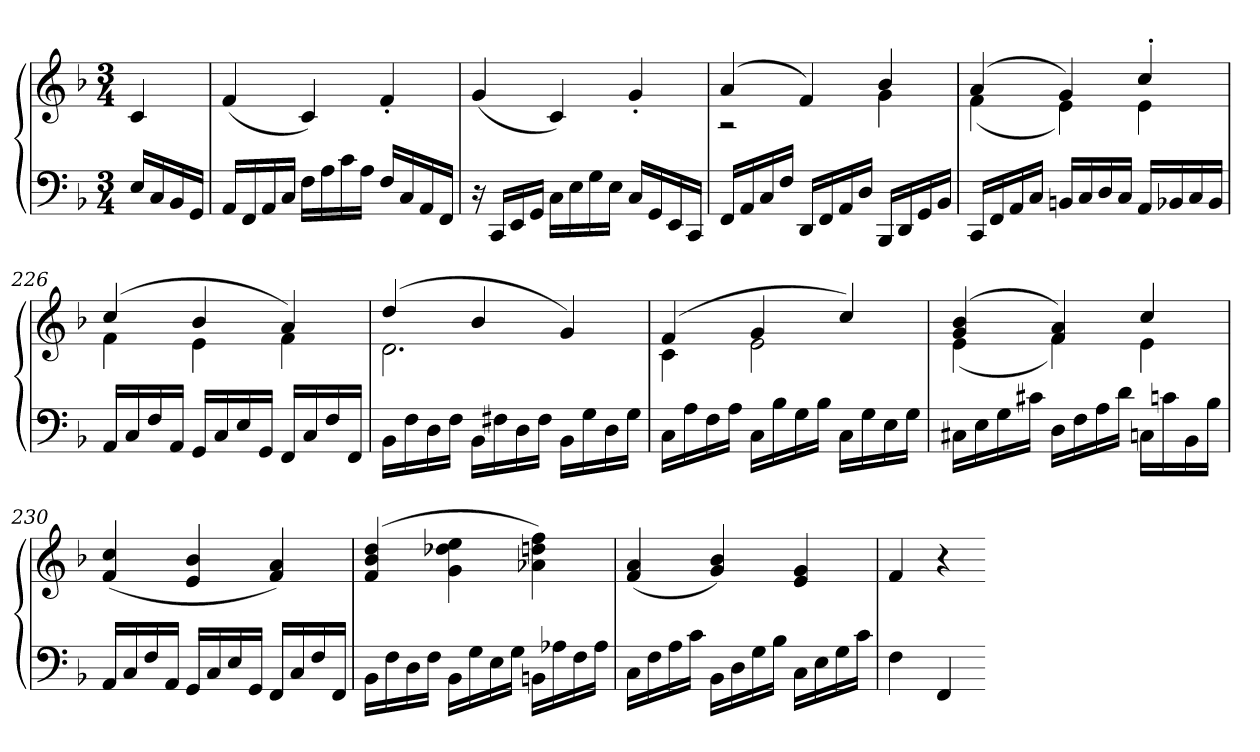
**kern	**kern
*part1	*part1
*staff2	*staff1
*clefF4	*clefG2
*k[b-]	*k[b-]
*M3/4	*M3/4
=	=
16ELL	4c
16C	.
16BB-	.
16GGJJ	.
=222	=222
16AALL	(4f
16FF	.
16AA	.
16CJJ	.
16FLL	4c)
16A	.
16c	.
16AJJ	.
16FLL	4f'
16C	.
16AA	.
16FFJJ	.
=223	=223
16r	(4g
16CCLL	.
16EE	.
16GGJJ	.
16CLL	4c)
16E	.
16G	.
16EJJ	.
16CLL	4g'
16GG	.
16EE	.
16CCJJ	.
=224	=224
*	*^
16FFLL	(4a	2r
16AA	.	.
16C	.	.
16FJJ	.	.
16DDLL	4f)	.
16FF	.	.
16AA	.	.
16DJJ	.	.
16BBB-LL	4b-	4g
16DD	.	.
16GG	.	.
16BB-JJ	.	.
=225	=225	=225
16CCLL	(4a	(4f
16FF	.	.
16AA	.	.
16CJJ	.	.
16BBnLL	4g)	4e)
16C	.	.
16D	.	.
16CJJ	.	.
16AALL	4cc'	4e
16BB-X	.	.
16C	.	.
16BB-JJ	.	.
=226	=226	=226
16AALL	(4cc	4f
16C	.	.
16F	.	.
16AAJJ	.	.
16GGLL	4b-	4e
16C	.	.
16E	.	.
16GGJJ	.	.
16FFLL	4a)	4f
16C	.	.
16F	.	.
16FFJJ	.	.
=227	=227	=227
16BB-LL	(4dd	2.d
16F	.	.
16D	.	.
16FJJ	.	.
16BB-LL	4b-	.
16F#X	.	.
16D	.	.
16F#JJ	.	.
16BB-LL	4g)	.
16G	.	.
16D	.	.
16GJJ	.	.
=228	=228	=228
16CLL	(4f	4c
16A	.	.
16F	.	.
16AJJ	.	.
16CLL	4g	2e
16B-	.	.
16G	.	.
16B-JJ	.	.
16CLL	4cc)	.
16G	.	.
16E	.	.
16GJJ	.	.
=229	=229	=229
16C#XLL	(4g 4b-	(4e
16E	.	.
16G	.	.
16c#XJJ	.	.
16DLL	4f 4a)	4f)
16F	.	.
16A	.	.
16dJJ	.	.
16CnLL	4cc	4e
16cn	.	.
16BB-	.	.
16B-JJ	.	.
*	*v	*v
=230	=230
16AALL	(4f 4cc
16C	.
16F	.
16AAJJ	.
16GGLL	4e 4b-
16C	.
16E	.
16GGJJ	.
16FFLL	4f 4a)
16C	.
16F	.
16FFJJ	.
=231	=231
16BB-LL	(4f 4b- 4dd
16F	.
16D	.
16FJJ	.
16BB-LL	4g 4dd-X 4ee
16G	.
16E	.
16GJJ	.
16BBnLL	4a-X 4ddn 4ff)
16A-X	.
16F	.
16A-JJ	.
=232	=232
16CLL	(4f 4a
16F	.
16A	.
16cJJ	.
16BB-LL	4g 4b-)
16D	.
16G	.
16B-JJ	.
16CLL	4e 4g
16E	.
16G	.
16cJJ	.
=233	=233
4F	4f
4FF	4r
=-	=-
*-	*-
